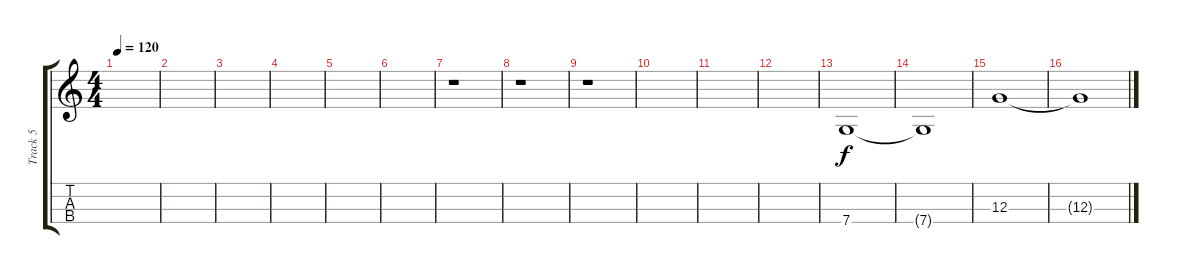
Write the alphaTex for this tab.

\track ("Track 5" "Track 5") {instrument electricbassfinger}
\staff {score tabs}
\tuning (A3 D3 G2 C2) {hide}
\ts (4 4)
\tempo 120
\clef g2
\ks c
|
|
|
|
|
|
r.1 |
r.1 |
r.1 |
|
|
|
7.4.1{dy f} |
7.4{t}.1 |
12.3.1 |
12.3{t}.1
